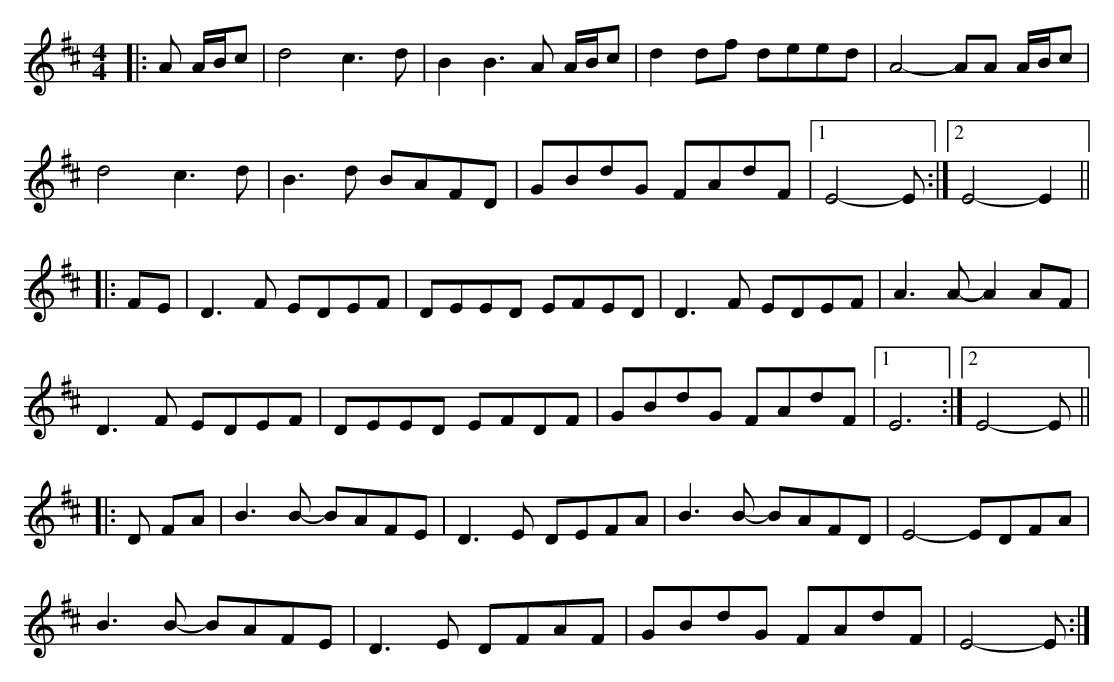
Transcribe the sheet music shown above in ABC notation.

X:1
M:4/4
K:D
|:A A/B/c|d4 c3d|B2 B3A A/B/c|d2df deed|A4 -AA A/B/c|
d4 c3d|B3d BAFD|GBdG FAdF|1 E4 -E:|2 E4 -E2||
|:FE|D3F EDEF|DEED EFED|D3F EDEF|A3A -A2AF|
D3F EDEF|DEED EFDF|GBdG FAdF|1 E6:|2 E4 -E||
|:D FA|B3B -BAFE|D3E DEFA|B3B -BAFD|E4 -EDFA|
B3B -BAFE|D3E DFAF|GBdG FAdF|E4 -E:|
